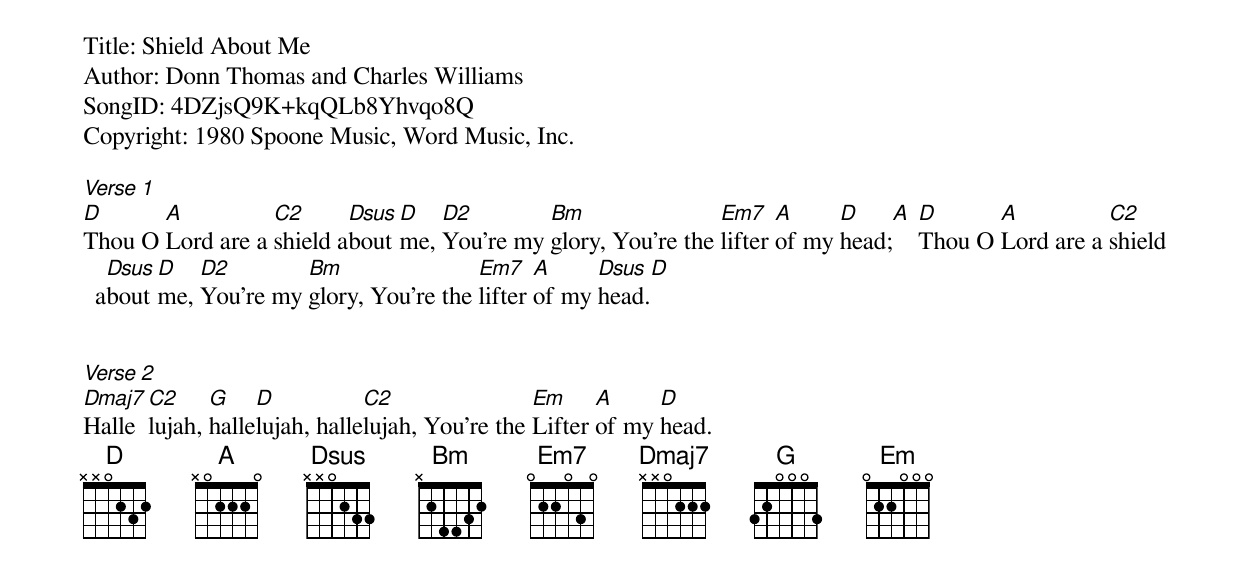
Title: Shield About Me
Author: Donn Thomas and Charles Williams
SongID: 4DZjsQ9K+kqQLb8Yhvqo8Q
Copyright: 1980 Spoone Music, Word Music, Inc.

[Verse 1]
[D]Thou O [A]Lord are a [C2]shield a[Dsus]bout [D]me, [D2]You're my [Bm]glory, You're the [Em7]lifter [A]of my [D]head;[A] [D]Thou O [A]Lord are a [C2]shield a[Dsus]bout [D]me, [D2]You're my [Bm]glory, You're the [Em7]lifter [A]of my [Dsus]head.[D]


[Verse 2]
[Dmaj7]Halle[C2]lujah, [G]halle[D]lujah, halle[C2]lujah, You're the [Em]Lifter [A]of my [D]head.
